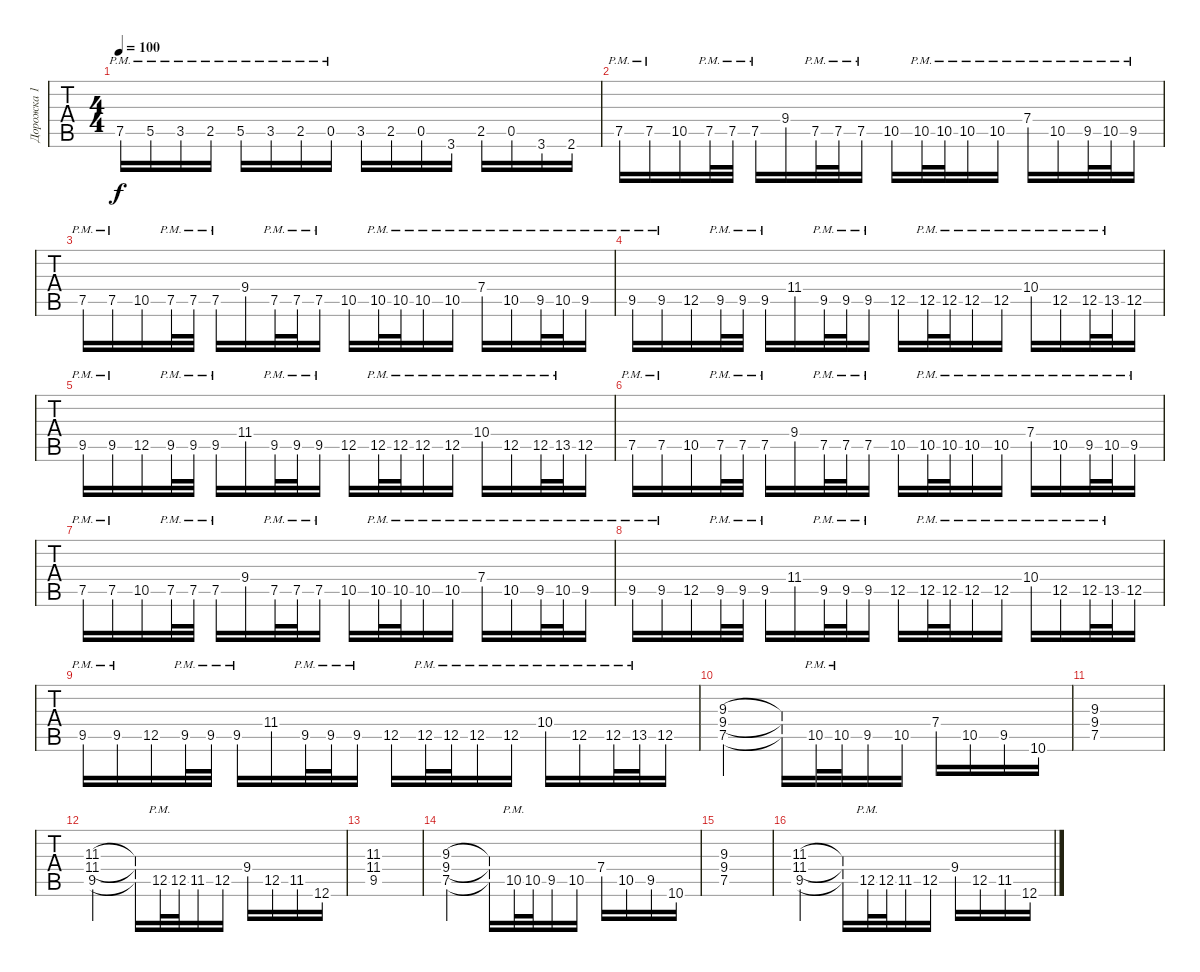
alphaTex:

\track ("Дорожка 1" "Дорожка 1") {instrument distortionguitar}
\staff {tabs}
\tuning (E4 B3 G3 D3 A2 E2) {hide}
\ts (4 4)
\tempo 100
\clef g2
\ks c
7.5{pm}.16{dy f} 5.5{pm}.16 3.5{pm}.16 2.5{pm}.16 5.5{pm}.16 3.5{pm}.16 2.5{pm}.16 0.5{pm}.16 3.5.16 2.5.16 0.5.16 3.6.16 2.5.16 0.5.16 3.6.16 2.6.16 |
7.5{pm}.16 7.5{pm}.16 10.5.16 7.5{pm}.32 7.5{pm}.32 7.5{pm}.16 9.4.16 7.5{pm}.32 7.5{pm}.32 7.5{pm}.16 10.5.16 10.5{pm}.32 10.5{pm}.32 10.5{pm}.16 10.5{pm}.16 7.4{pm}.16 10.5{pm}.16 9.5{pm}.32 10.5{pm}.32 9.5{pm}.16 |
7.5{pm}.16 7.5{pm}.16 10.5.16 7.5{pm}.32 7.5{pm}.32 7.5{pm}.16 9.4.16 7.5{pm}.32 7.5{pm}.32 7.5{pm}.16 10.5.16 10.5{pm}.32 10.5{pm}.32 10.5{pm}.16 10.5{pm}.16 7.4{pm}.16 10.5{pm}.16 9.5{pm}.32 10.5{pm}.32 9.5{pm}.16 |
9.5{pm}.16 9.5{pm}.16 12.5.16 9.5{pm}.32 9.5{pm}.32 9.5{pm}.16 11.4.16 9.5{pm}.32 9.5{pm}.32 9.5{pm}.16 12.5.16 12.5{pm}.32 12.5{pm}.32 12.5{pm}.16 12.5{pm}.16 10.4{pm}.16 12.5{pm}.16 12.5{pm}.32 13.5{pm}.32 12.5.16 |
9.5{pm}.16 9.5{pm}.16 12.5.16 9.5{pm}.32 9.5{pm}.32 9.5{pm}.16 11.4.16 9.5{pm}.32 9.5{pm}.32 9.5{pm}.16 12.5.16 12.5{pm}.32 12.5{pm}.32 12.5{pm}.16 12.5{pm}.16 10.4{pm}.16 12.5{pm}.16 12.5{pm}.32 13.5{pm}.32 12.5.16 |
7.5{pm}.16 7.5{pm}.16 10.5.16 7.5{pm}.32 7.5{pm}.32 7.5{pm}.16 9.4.16 7.5{pm}.32 7.5{pm}.32 7.5{pm}.16 10.5.16 10.5{pm}.32 10.5{pm}.32 10.5{pm}.16 10.5{pm}.16 7.4{pm}.16 10.5{pm}.16 9.5{pm}.32 10.5{pm}.32 9.5{pm}.16 |
7.5{pm}.16 7.5{pm}.16 10.5.16 7.5{pm}.32 7.5{pm}.32 7.5{pm}.16 9.4.16 7.5{pm}.32 7.5{pm}.32 7.5{pm}.16 10.5.16 10.5{pm}.32 10.5{pm}.32 10.5{pm}.16 10.5{pm}.16 7.4{pm}.16 10.5{pm}.16 9.5{pm}.32 10.5{pm}.32 9.5{pm}.16 |
9.5{pm}.16 9.5{pm}.16 12.5.16 9.5{pm}.32 9.5{pm}.32 9.5{pm}.16 11.4.16 9.5{pm}.32 9.5{pm}.32 9.5{pm}.16 12.5.16 12.5{pm}.32 12.5{pm}.32 12.5{pm}.16 12.5{pm}.16 10.4{pm}.16 12.5{pm}.16 12.5{pm}.32 13.5{pm}.32 12.5.16 |
9.5{pm}.16 9.5{pm}.16 12.5.16 9.5{pm}.32 9.5{pm}.32 9.5{pm}.16 11.4.16 9.5{pm}.32 9.5{pm}.32 9.5{pm}.16 12.5.16 12.5{pm}.32 12.5{pm}.32 12.5{pm}.16 12.5{pm}.16 10.4{pm}.16 12.5{pm}.16 12.5{pm}.32 13.5{pm}.32 12.5.16 |
(9.3 9.4 7.5).2 (9.3{t} 9.4{t} 7.5{t}).16 10.5{pm}.32 10.5{pm}.32 9.5.16 10.5.16 7.4.16 10.5.16 9.5.16 10.6.16 |
(9.3 9.4 7.5).1 |
(11.3 11.4 9.5).2 (11.3{t} 11.4{t} 9.5{t}).16 12.5{pm}.32 12.5{pm}.32 11.5.16 12.5.16 9.4.16 12.5.16 11.5.16 12.6.16 |
(11.3 11.4 9.5).1 |
(9.3 9.4 7.5).2 (9.3{t} 9.4{t} 7.5{t}).16 10.5{pm}.32 10.5{pm}.32 9.5.16 10.5.16 7.4.16 10.5.16 9.5.16 10.6.16 |
(9.3 9.4 7.5).1 |
(11.3 11.4 9.5).2 (11.3{t} 11.4{t} 9.5{t}).16 12.5{pm}.32 12.5{pm}.32 11.5.16 12.5.16 9.4.16 12.5.16 11.5.16 12.6.16
